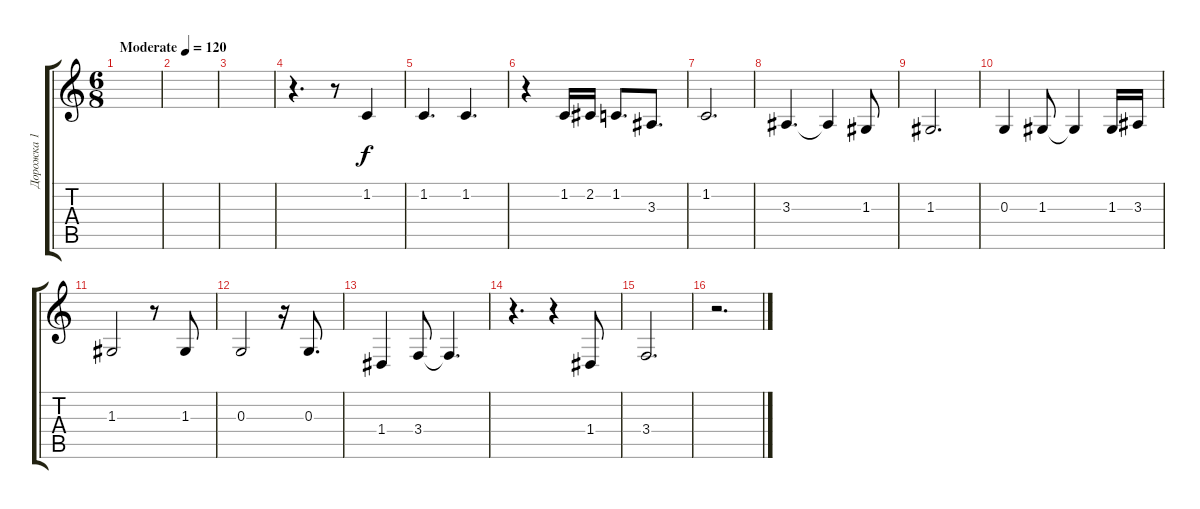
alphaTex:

\track ("Дорожка 1" "Дорожка 1") {instrument orchestralharp}
\staff {score tabs}
\tuning (E4 B3 G3 D3 A2 E2) {hide}
\ts (6 8)
\tempo (120 "Moderate")
\clef g2
\ks c
|
|
|
r.4{d} r.8 1.2.4 |
1.2.4{d} 1.2.4{d} |
r.4 1.2.16 2.2.16 1.2.8{d} 3.3.8{d} |
1.2.2{d} |
3.3.4{d} 3.3{t}.4 1.3.8 |
1.3.2{d} |
0.3.4 1.3.8 1.3{t}.4 1.3.16 3.3.16 |
1.3.2 r.8 1.3.8 |
0.3.2 r.16 0.3.8{d} |
1.4.4 3.4.8 3.4{t}.4{d} |
r.4{d} r.4 1.4.8 |
3.4.2{d} |
r.2{d}
